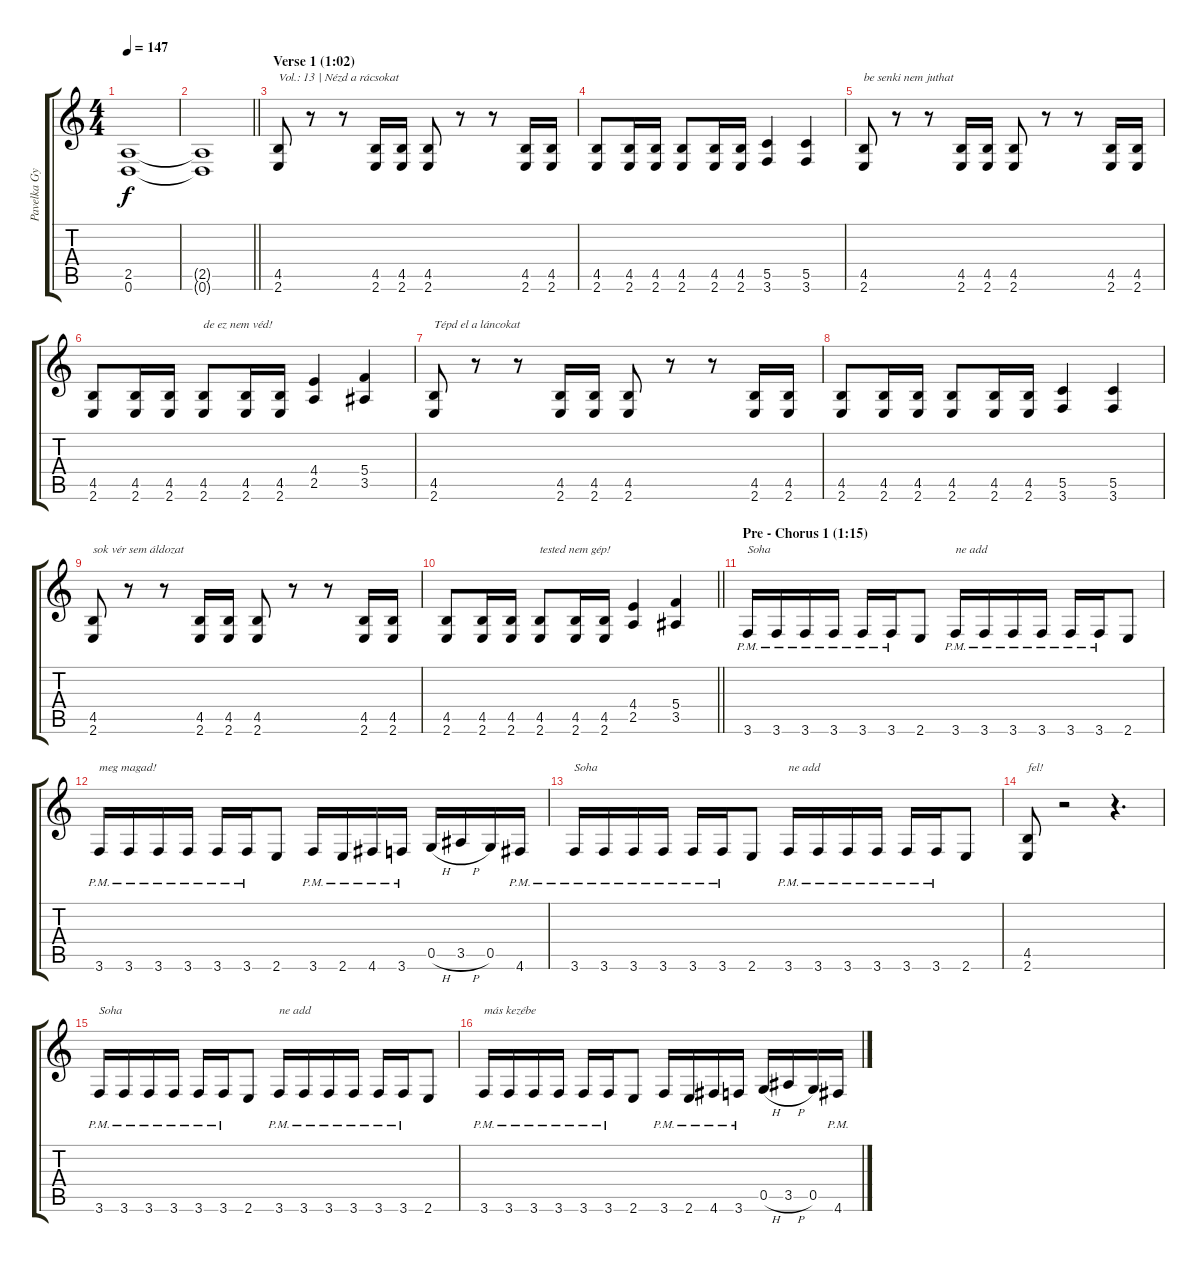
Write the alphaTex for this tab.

\track ("Pavelka Gyula [Guitar 1]" "Pavelka Gy") {instrument distortionguitar}
\staff {score tabs}
\tuning (D4 A3 F3 C3 G2 D2) {hide}
\ts (4 4)
\tempo 147
\clef g2
\ks c
(2.5 0.6).1{dy f} |
\barLineRight lightlight
(2.5{t} 0.6{t}).1 |
\section ("" "Verse 1 (1:02)")
(4.5 2.6).8{txt "Vol.: 13 | Nézd a rácsokat   " volume 13} r.8 r.8 (4.5 2.6).16 (4.5 2.6).16 (4.5 2.6).8 r.8 r.8 (4.5 2.6).16 (4.5 2.6).16 |
(4.5 2.6).8 (4.5 2.6).16 (4.5 2.6).16 (4.5 2.6).8 (4.5 2.6).16 (4.5 2.6).16 (5.5 3.6).4 (5.5 3.6).4 |
(4.5 2.6).8{txt "be senki nem juthat"} r.8 r.8 (4.5 2.6).16 (4.5 2.6).16 (4.5 2.6).8 r.8 r.8 (4.5 2.6).16 (4.5 2.6).16 |
(4.5 2.6).8 (4.5 2.6).16 (4.5 2.6).16 (4.5 2.6).8{txt "de ez nem véd!"} (4.5 2.6).16 (4.5 2.6).16 (4.4 2.5).4 (5.4 3.5).4 |
(4.5 2.6).8{txt "Tépd el a láncokat "} r.8 r.8 (4.5 2.6).16 (4.5 2.6).16 (4.5 2.6).8 r.8 r.8 (4.5 2.6).16 (4.5 2.6).16 |
(4.5 2.6).8 (4.5 2.6).16 (4.5 2.6).16 (4.5 2.6).8 (4.5 2.6).16 (4.5 2.6).16 (5.5 3.6).4 (5.5 3.6).4 |
(4.5 2.6).8{txt "sok vér sem áldozat"} r.8 r.8 (4.5 2.6).16 (4.5 2.6).16 (4.5 2.6).8 r.8 r.8 (4.5 2.6).16 (4.5 2.6).16 |
\barLineRight lightlight
(4.5 2.6).8 (4.5 2.6).16 (4.5 2.6).16 (4.5 2.6).8{txt "tested nem gép!"} (4.5 2.6).16 (4.5 2.6).16 (4.4 2.5).4 (5.4 3.5).4 |
\section ("" "Pre - Chorus 1 (1:15)")
3.6{pm}.16{txt "Soha"} 3.6{pm}.16 3.6{pm}.16 3.6{pm}.16 3.6{pm}.16 3.6{pm}.16 2.6.8 3.6{pm}.16{txt "ne add"} 3.6{pm}.16 3.6{pm}.16 3.6{pm}.16 3.6{pm}.16 3.6{pm}.16 2.6.8 |
3.6{pm}.16{txt "meg magad!"} 3.6{pm}.16 3.6{pm}.16 3.6{pm}.16 3.6{pm}.16 3.6{pm}.16 2.6.8 3.6{pm}.16 2.6{pm}.16 4.6{pm}.16 3.6{pm}.16 0.5{h}.16 3.5{h}.16 0.5.16 4.6{pm}.16 |
3.6{pm}.16{txt "Soha"} 3.6{pm}.16 3.6{pm}.16 3.6{pm}.16 3.6{pm}.16 3.6{pm}.16 2.6.8 3.6{pm}.16{txt "ne add"} 3.6{pm}.16 3.6{pm}.16 3.6{pm}.16 3.6{pm}.16 3.6{pm}.16 2.6.8 |
(4.5 2.6).8{txt "fel!"} r.2 r.4{d} |
3.6{pm}.16{txt "Soha"} 3.6{pm}.16 3.6{pm}.16 3.6{pm}.16 3.6{pm}.16 3.6{pm}.16 2.6.8 3.6{pm}.16{txt "ne add"} 3.6{pm}.16 3.6{pm}.16 3.6{pm}.16 3.6{pm}.16 3.6{pm}.16 2.6.8 |
3.6{pm}.16{txt "más kezébe"} 3.6{pm}.16 3.6{pm}.16 3.6{pm}.16 3.6{pm}.16 3.6{pm}.16 2.6.8 3.6{pm}.16 2.6{pm}.16 4.6{pm}.16 3.6{pm}.16 0.5{h}.16 3.5{h}.16 0.5.16 4.6{pm}.16
